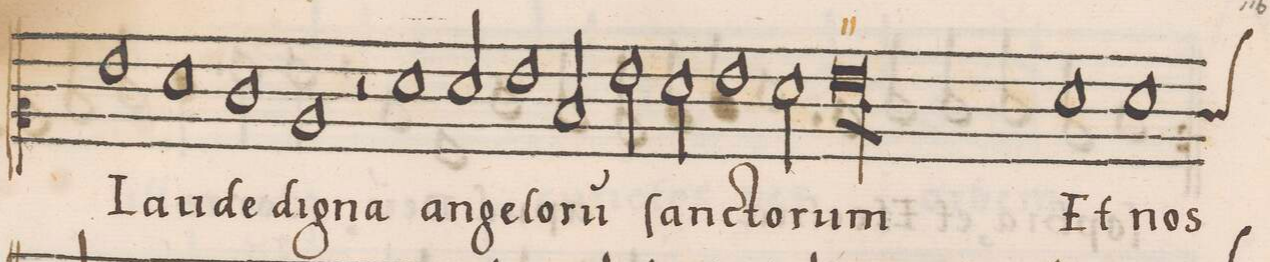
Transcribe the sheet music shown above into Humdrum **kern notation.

**kern	**text
*I"CANTVS	*
*clefC2	*
*k[]	*
*met(c)	*
*M2/1	*
1g	Lau-
1f	-de
=15	=15
1e	di-
1c	-gna
=16	=16
2r	.
1f	an-
2f/	-ge-
=17	=17
1g	.
2d/	-lo-
2g\	-ru(m)
=18	=18
2f\	ſanc-
1g	-to-
2f\	.
=19	=19
0gl\	-rum
=20	=20
1f	Et
*custos:e	*
1f	nos
=21	=21
*-	*-
